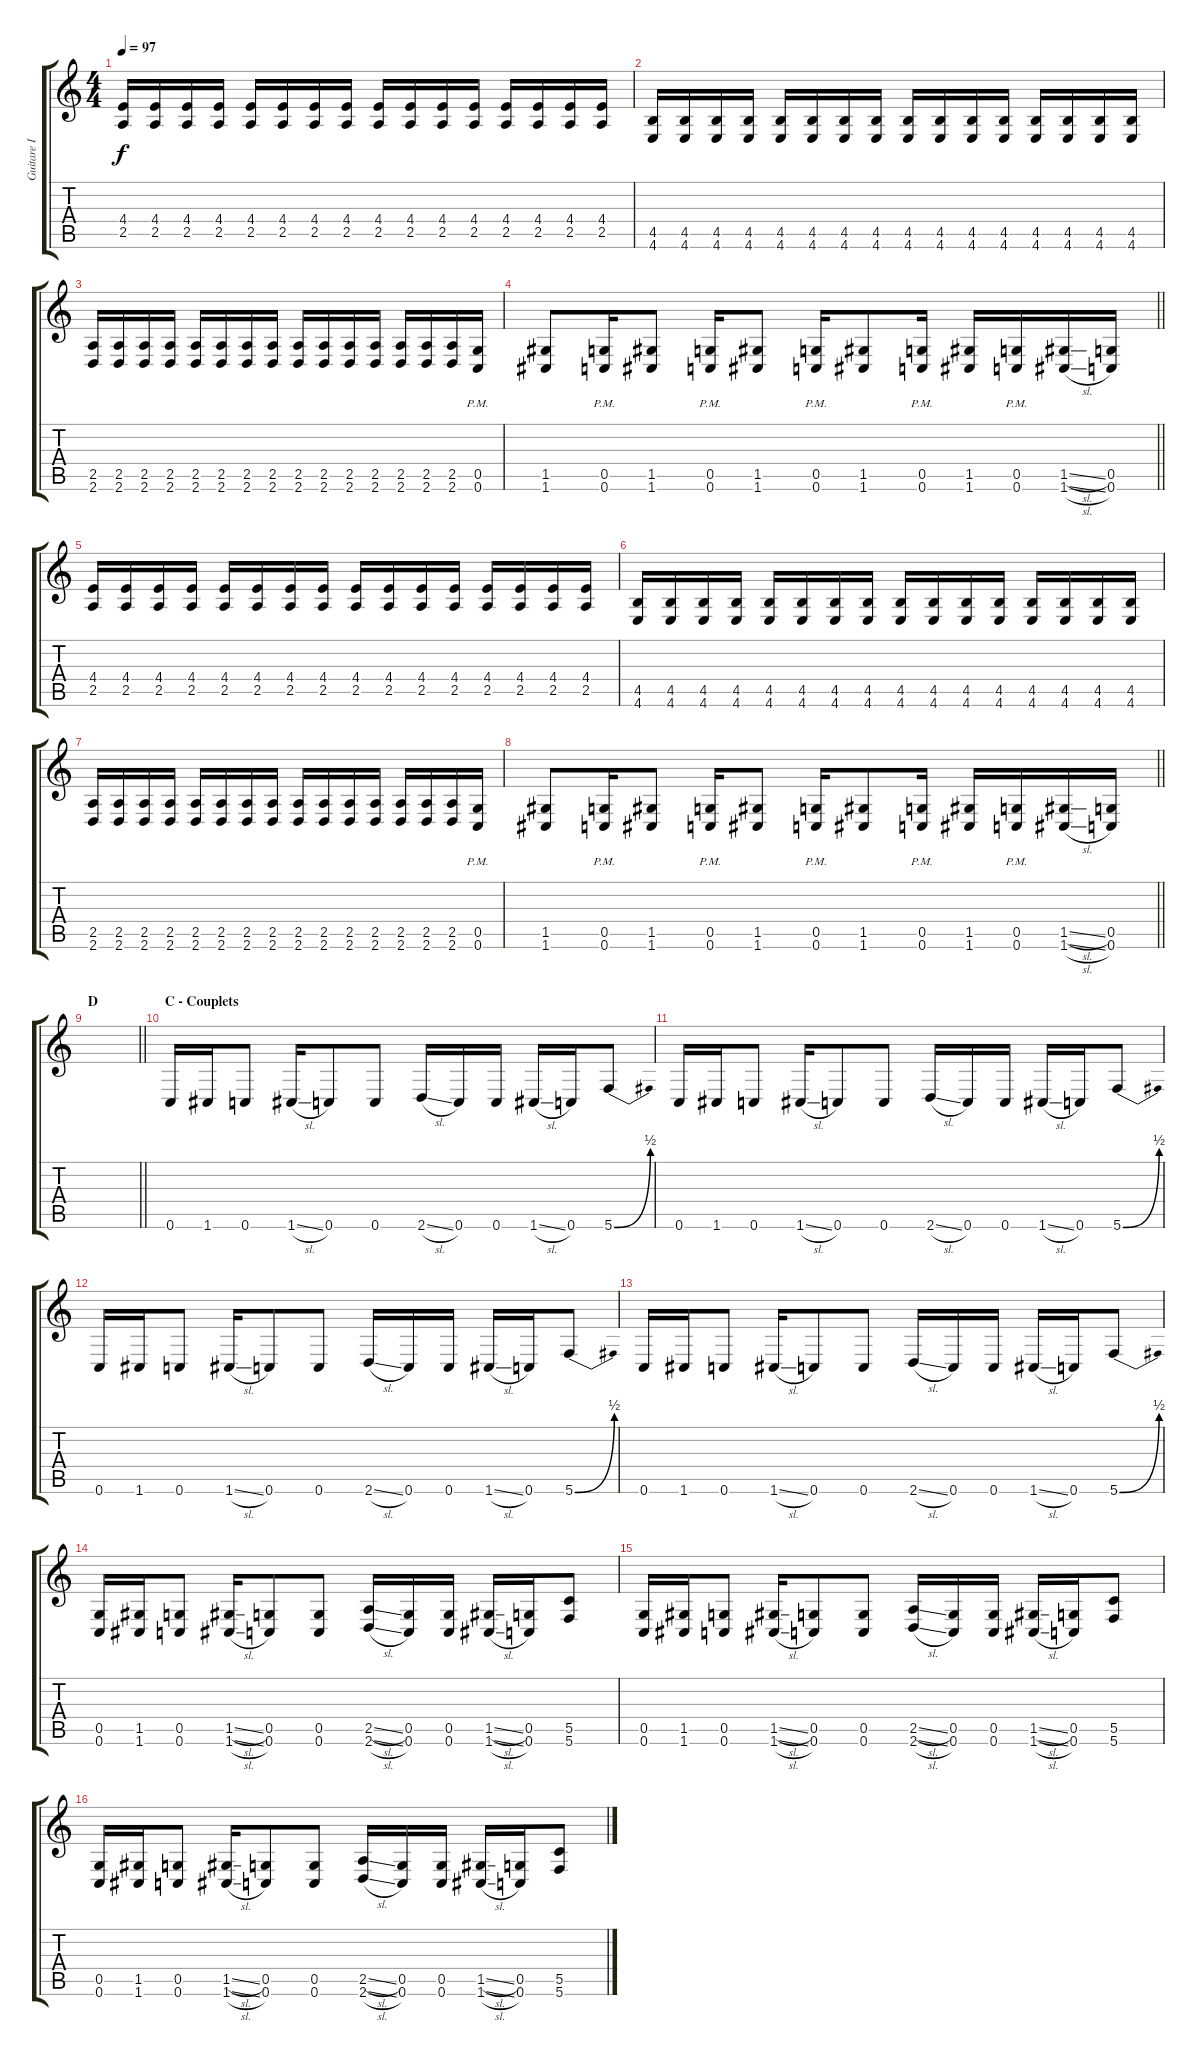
\track ("Guitare I" "Guitare I") {instrument distortionguitar}
\staff {score tabs}
\tuning (D4 A3 F3 C3 G2 C2) {hide}
\ts (4 4)
\tempo 97
\clef g2
\ks c
(4.4 2.5).16{dy f} (4.4 2.5).16 (4.4 2.5).16 (4.4 2.5).16 (4.4 2.5).16 (4.4 2.5).16 (4.4 2.5).16 (4.4 2.5).16 (4.4 2.5).16 (4.4 2.5).16 (4.4 2.5).16 (4.4 2.5).16 (4.4 2.5).16 (4.4 2.5).16 (4.4 2.5).16 (4.4 2.5).16 |
(4.5 4.6).16 (4.5 4.6).16 (4.5 4.6).16 (4.5 4.6).16 (4.5 4.6).16 (4.5 4.6).16 (4.5 4.6).16 (4.5 4.6).16 (4.5 4.6).16 (4.5 4.6).16 (4.5 4.6).16 (4.5 4.6).16 (4.5 4.6).16 (4.5 4.6).16 (4.5 4.6).16 (4.5 4.6).16 |
(2.5 2.6).16 (2.5 2.6).16 (2.5 2.6).16 (2.5 2.6).16 (2.5 2.6).16 (2.5 2.6).16 (2.5 2.6).16 (2.5 2.6).16 (2.5 2.6).16 (2.5 2.6).16 (2.5 2.6).16 (2.5 2.6).16 (2.5 2.6).16 (2.5 2.6).16 (2.5 2.6).16 (0.5{pm} 0.6{pm}).16 |
\barLineRight lightlight
(1.5 1.6).8 (0.5{pm} 0.6{pm}).16 (1.5 1.6).8 (0.5{pm} 0.6{pm}).16 (1.5 1.6).8 (0.5{pm} 0.6{pm}).16 (1.5 1.6).8 (0.5{pm} 0.6{pm}).16 (1.5 1.6).16 (0.5{pm} 0.6{pm}).16 (1.5{sl} 1.6{sl}).16 (0.5 0.6).16 |
(4.4 2.5).16 (4.4 2.5).16 (4.4 2.5).16 (4.4 2.5).16 (4.4 2.5).16 (4.4 2.5).16 (4.4 2.5).16 (4.4 2.5).16 (4.4 2.5).16 (4.4 2.5).16 (4.4 2.5).16 (4.4 2.5).16 (4.4 2.5).16 (4.4 2.5).16 (4.4 2.5).16 (4.4 2.5).16 |
(4.5 4.6).16 (4.5 4.6).16 (4.5 4.6).16 (4.5 4.6).16 (4.5 4.6).16 (4.5 4.6).16 (4.5 4.6).16 (4.5 4.6).16 (4.5 4.6).16 (4.5 4.6).16 (4.5 4.6).16 (4.5 4.6).16 (4.5 4.6).16 (4.5 4.6).16 (4.5 4.6).16 (4.5 4.6).16 |
(2.5 2.6).16 (2.5 2.6).16 (2.5 2.6).16 (2.5 2.6).16 (2.5 2.6).16 (2.5 2.6).16 (2.5 2.6).16 (2.5 2.6).16 (2.5 2.6).16 (2.5 2.6).16 (2.5 2.6).16 (2.5 2.6).16 (2.5 2.6).16 (2.5 2.6).16 (2.5 2.6).16 (0.5{pm} 0.6{pm}).16 |
\barLineRight lightlight
(1.5 1.6).8 (0.5{pm} 0.6{pm}).16 (1.5 1.6).8 (0.5{pm} 0.6{pm}).16 (1.5 1.6).8 (0.5{pm} 0.6{pm}).16 (1.5 1.6).8 (0.5{pm} 0.6{pm}).16 (1.5 1.6).16 (0.5{pm} 0.6{pm}).16 (1.5{sl} 1.6{sl}).16 (0.5 0.6).16 |
\section ("" "D")
\barLineRight lightlight
|
\section ("" "C - Couplets")
0.6.16 1.6.16 0.6.8 1.6{sl}.16 0.6.8 0.6.8 2.6{sl}.16 0.6.16 0.6.16 1.6{sl}.16 0.6.16 5.6{be (bend 0 0 60 2)}.8 |
0.6.16 1.6.16 0.6.8 1.6{sl}.16 0.6.8 0.6.8 2.6{sl}.16 0.6.16 0.6.16 1.6{sl}.16 0.6.16 5.6{be (bend 0 0 60 2)}.8 |
0.6.16 1.6.16 0.6.8 1.6{sl}.16 0.6.8 0.6.8 2.6{sl}.16 0.6.16 0.6.16 1.6{sl}.16 0.6.16 5.6{be (bend 0 0 60 2)}.8 |
0.6.16 1.6.16 0.6.8 1.6{sl}.16 0.6.8 0.6.8 2.6{sl}.16 0.6.16 0.6.16 1.6{sl}.16 0.6.16 5.6{be (bend 0 0 60 2)}.8 |
(0.5 0.6).16 (1.5 1.6).16 (0.5 0.6).8 (1.5{sl} 1.6{sl}).16 (0.5 0.6).8 (0.5 0.6).8 (2.5{sl} 2.6{sl}).16 (0.5 0.6).16 (0.5 0.6).16 (1.5{sl} 1.6{sl}).16 (0.5 0.6).16 (5.5 5.6).8 |
(0.5 0.6).16 (1.5 1.6).16 (0.5 0.6).8 (1.5{sl} 1.6{sl}).16 (0.5 0.6).8 (0.5 0.6).8 (2.5{sl} 2.6{sl}).16 (0.5 0.6).16 (0.5 0.6).16 (1.5{sl} 1.6{sl}).16 (0.5 0.6).16 (5.5 5.6).8 |
(0.5 0.6).16 (1.5 1.6).16 (0.5 0.6).8 (1.5{sl} 1.6{sl}).16 (0.5 0.6).8 (0.5 0.6).8 (2.5{sl} 2.6{sl}).16 (0.5 0.6).16 (0.5 0.6).16 (1.5{sl} 1.6{sl}).16 (0.5 0.6).16 (5.5 5.6).8
